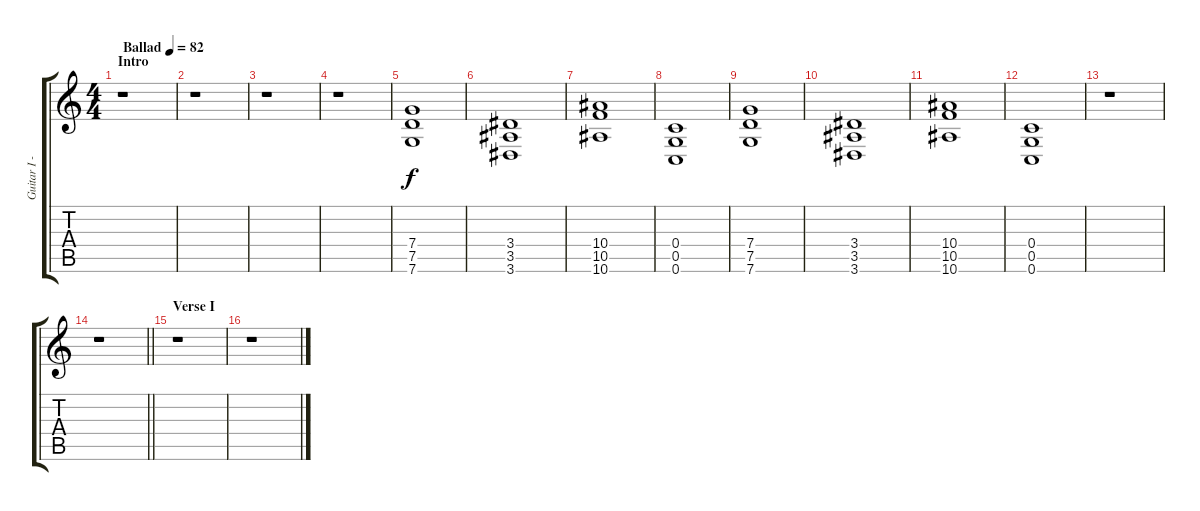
\track ("Guitar I - Richard Kruspe" "Guitar I -") {instrument distortionguitar}
\staff {score tabs}
\tuning (D4 A3 F3 C3 G2 C2) {hide}
\ts (4 4)
\section ("" "Intro")
\tempo (82 "Ballad")
\clef g2
\ks c
r.1{dy f instrument distortionguitar} |
r.1 |
r.1 |
r.1 |
(7.4 7.5 7.6).1 |
(3.4 3.5 3.6).1 |
(10.4 10.5 10.6).1 |
(0.4 0.5 0.6).1 |
(7.4 7.5 7.6).1 |
(3.4 3.5 3.6).1 |
(10.4 10.5 10.6).1 |
(0.4 0.5 0.6).1 |
r.1 |
\barLineRight lightlight
r.1 |
\section ("" "Verse I")
r.1 |
r.1
